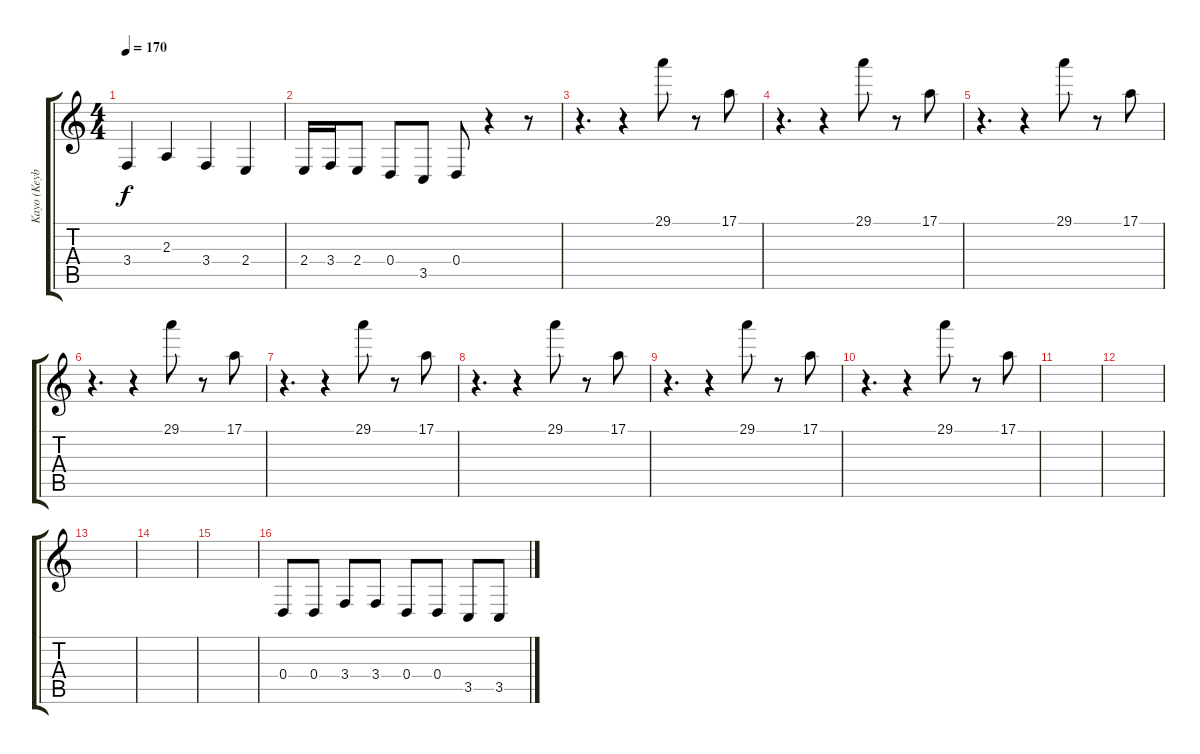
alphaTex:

\track ("Kayo (Keyboard)" "Kayo (Keyb") {instrument churchorgan}
\staff {score tabs}
\tuning (E4 B3 G3 D3 A2 E2) {hide}
\ts (4 4)
\tempo 170
\clef g2
\ks c
3.4.4{dy f} 2.3.4 3.4.4 2.4.4 |
2.4.16 3.4.16 2.4.8 0.4.8 3.5.8 0.4.8 r.4 r.8 |
r.4{d} r.4 29.1.8 r.8 17.1.8 |
r.4{d} r.4 29.1.8 r.8 17.1.8 |
r.4{d} r.4 29.1.8 r.8 17.1.8 |
r.4{d} r.4 29.1.8 r.8 17.1.8 |
r.4{d} r.4 29.1.8 r.8 17.1.8 |
r.4{d} r.4 29.1.8 r.8 17.1.8 |
r.4{d} r.4 29.1.8 r.8 17.1.8 |
r.4{d} r.4 29.1.8 r.8 17.1.8 |
|
|
|
|
|
0.4.8 0.4.8 3.4.8 3.4.8 0.4.8 0.4.8 3.5.8 3.5.8
